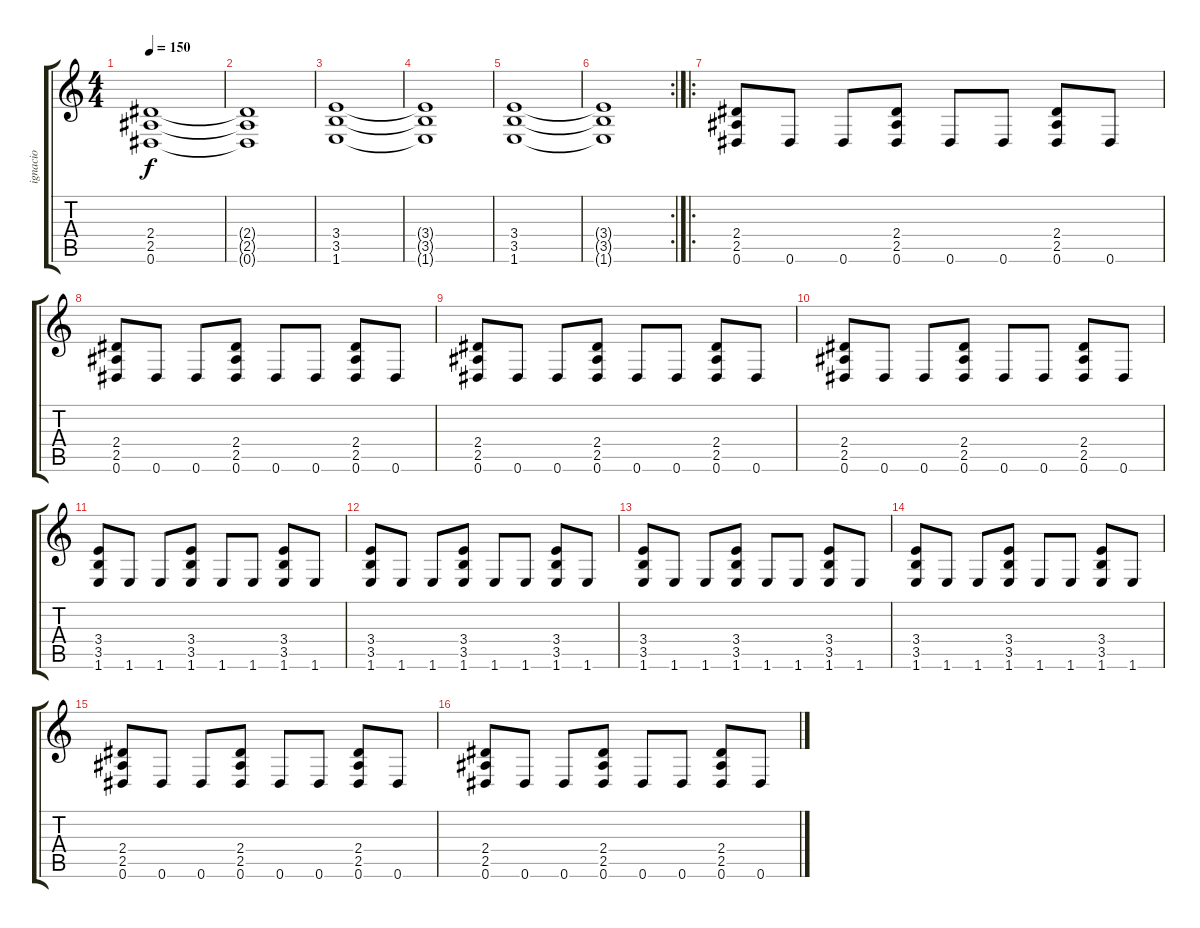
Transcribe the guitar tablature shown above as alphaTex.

\track ("ignacio" "ignacio") {instrument distortionguitar}
\staff {score tabs}
\tuning (Eb4 Bb3 Gb3 Db3 Ab2 Eb2) {hide}
\ts (4 4)
\tempo 150
\clef g2
\ks c
(2.4 2.5 0.6).1{dy f} |
(2.4{t} 2.5{t} 0.6{t}).1 |
(3.4 3.5 1.6).1 |
(3.4{t} 3.5{t} 1.6{t}).1 |
(3.4 3.5 1.6).1 |
\rc 2
(3.4{t} 3.5{t} 1.6{t}).1 |
\ro
(2.4 2.5 0.6).8 0.6.8 0.6.8 (2.4 2.5 0.6).8 0.6.8 0.6.8 (2.4 2.5 0.6).8 0.6.8 |
(2.4 2.5 0.6).8 0.6.8 0.6.8 (2.4 2.5 0.6).8 0.6.8 0.6.8 (2.4 2.5 0.6).8 0.6.8 |
(2.4 2.5 0.6).8 0.6.8 0.6.8 (2.4 2.5 0.6).8 0.6.8 0.6.8 (2.4 2.5 0.6).8 0.6.8 |
(2.4 2.5 0.6).8 0.6.8 0.6.8 (2.4 2.5 0.6).8 0.6.8 0.6.8 (2.4 2.5 0.6).8 0.6.8 |
(3.4 3.5 1.6).8 1.6.8 1.6.8 (3.4 3.5 1.6).8 1.6.8 1.6.8 (3.4 3.5 1.6).8 1.6.8 |
(3.4 3.5 1.6).8 1.6.8 1.6.8 (3.4 3.5 1.6).8 1.6.8 1.6.8 (3.4 3.5 1.6).8 1.6.8 |
(3.4 3.5 1.6).8 1.6.8 1.6.8 (3.4 3.5 1.6).8 1.6.8 1.6.8 (3.4 3.5 1.6).8 1.6.8 |
(3.4 3.5 1.6).8 1.6.8 1.6.8 (3.4 3.5 1.6).8 1.6.8 1.6.8 (3.4 3.5 1.6).8 1.6.8 |
(2.4 2.5 0.6).8 0.6.8 0.6.8 (2.4 2.5 0.6).8 0.6.8 0.6.8 (2.4 2.5 0.6).8 0.6.8 |
(2.4 2.5 0.6).8 0.6.8 0.6.8 (2.4 2.5 0.6).8 0.6.8 0.6.8 (2.4 2.5 0.6).8 0.6.8
